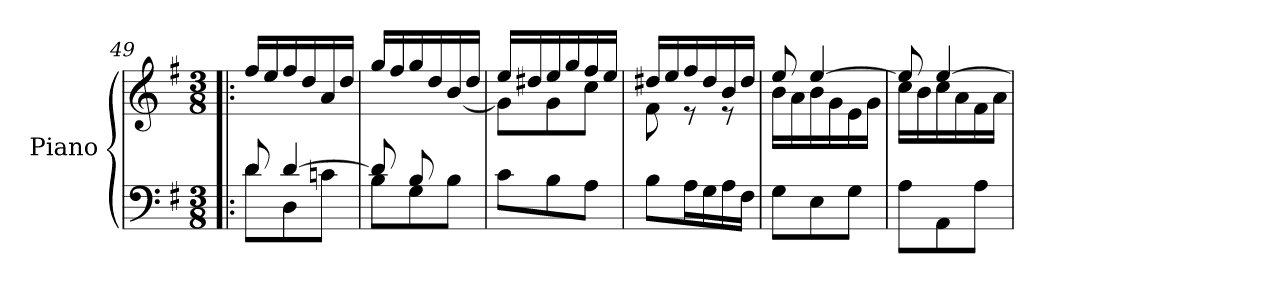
**kern	**kern
*part1	*part1
*staff2	*staff1
*I"Piano	*
*I'Pno	*
!!LO:LB:g=z
*clefF4	*clefG2
*k[f#]	*k[f#]
*M3/8	*M3/8
=49!|:	=49!|:
*^	*
8d/	8d\L	16ff#/LL
.	.	16ee/
[4d/	8D\	16ff#/
.	.	16dd/
.	8cn\J	16a/
.	.	16dd/JJ
=50	=50	=50
*	*	*^
8d/L]	8B\L	16gg/LL	4ryy
.	.	16ff#/	.
8B/	8G\	16gg/	.
.	.	16dd/	.
8ryy	8B\J	16b/	[8g\J
.	.	16dd/JJ	.
*v	*v	*	*
=51	=51	=51
8c\L	16ee/LL	8g\L]
.	16dd#X/	.
8B\	16ee/	8g\
.	16gg/	.
8A\J	16ff#/	8cc\J
.	16ee/JJ	.
=52	=52	=52
8B\L	16dd#X/LL	8f#\
.	16ee/	.
16A\L	16ff#/	8r
16G\	16dd#/	.
16A\	16b/	8r
16F#\JJ	16dd#/JJ	.
=53	=53	=53
8G\L	8ee/	16b\LL
.	.	16a\
8E\	[4ee/	16b\
.	.	16g\
8G\J	.	16e\
.	.	16g\JJ
!!LO:LB:g=z	!!
=54	=54	=54
8A\L	8ee/]	16cc\LL
.	.	16b\
8AA\	[4ee/	16cc\
.	.	16a\
8A\J	.	16f#\
.	.	16a\JJ
*	*v	*v
=	=
*-	*-
